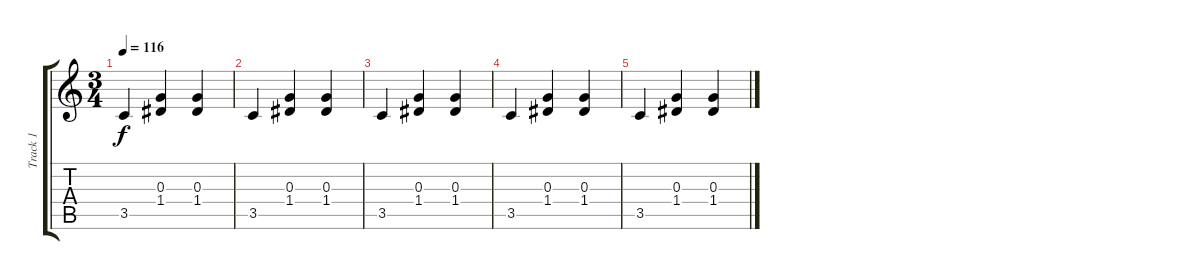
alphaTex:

\track ("Track 1" "Track 1") {instrument contrabass}
\staff {score tabs}
\tuning (E4 B3 G3 D3 A2 E2) {hide}
\ts (3 4)
\tempo 116
\clef g2
\ks c
3.5.4{dy f} (0.3 1.4).4 (0.3 1.4).4 |
3.5.4 (0.3 1.4).4 (0.3 1.4).4 |
3.5.4 (0.3 1.4).4 (0.3 1.4).4 |
3.5.4 (0.3 1.4).4 (0.3 1.4).4 |
3.5.4 (0.3 1.4).4 (0.3 1.4).4
